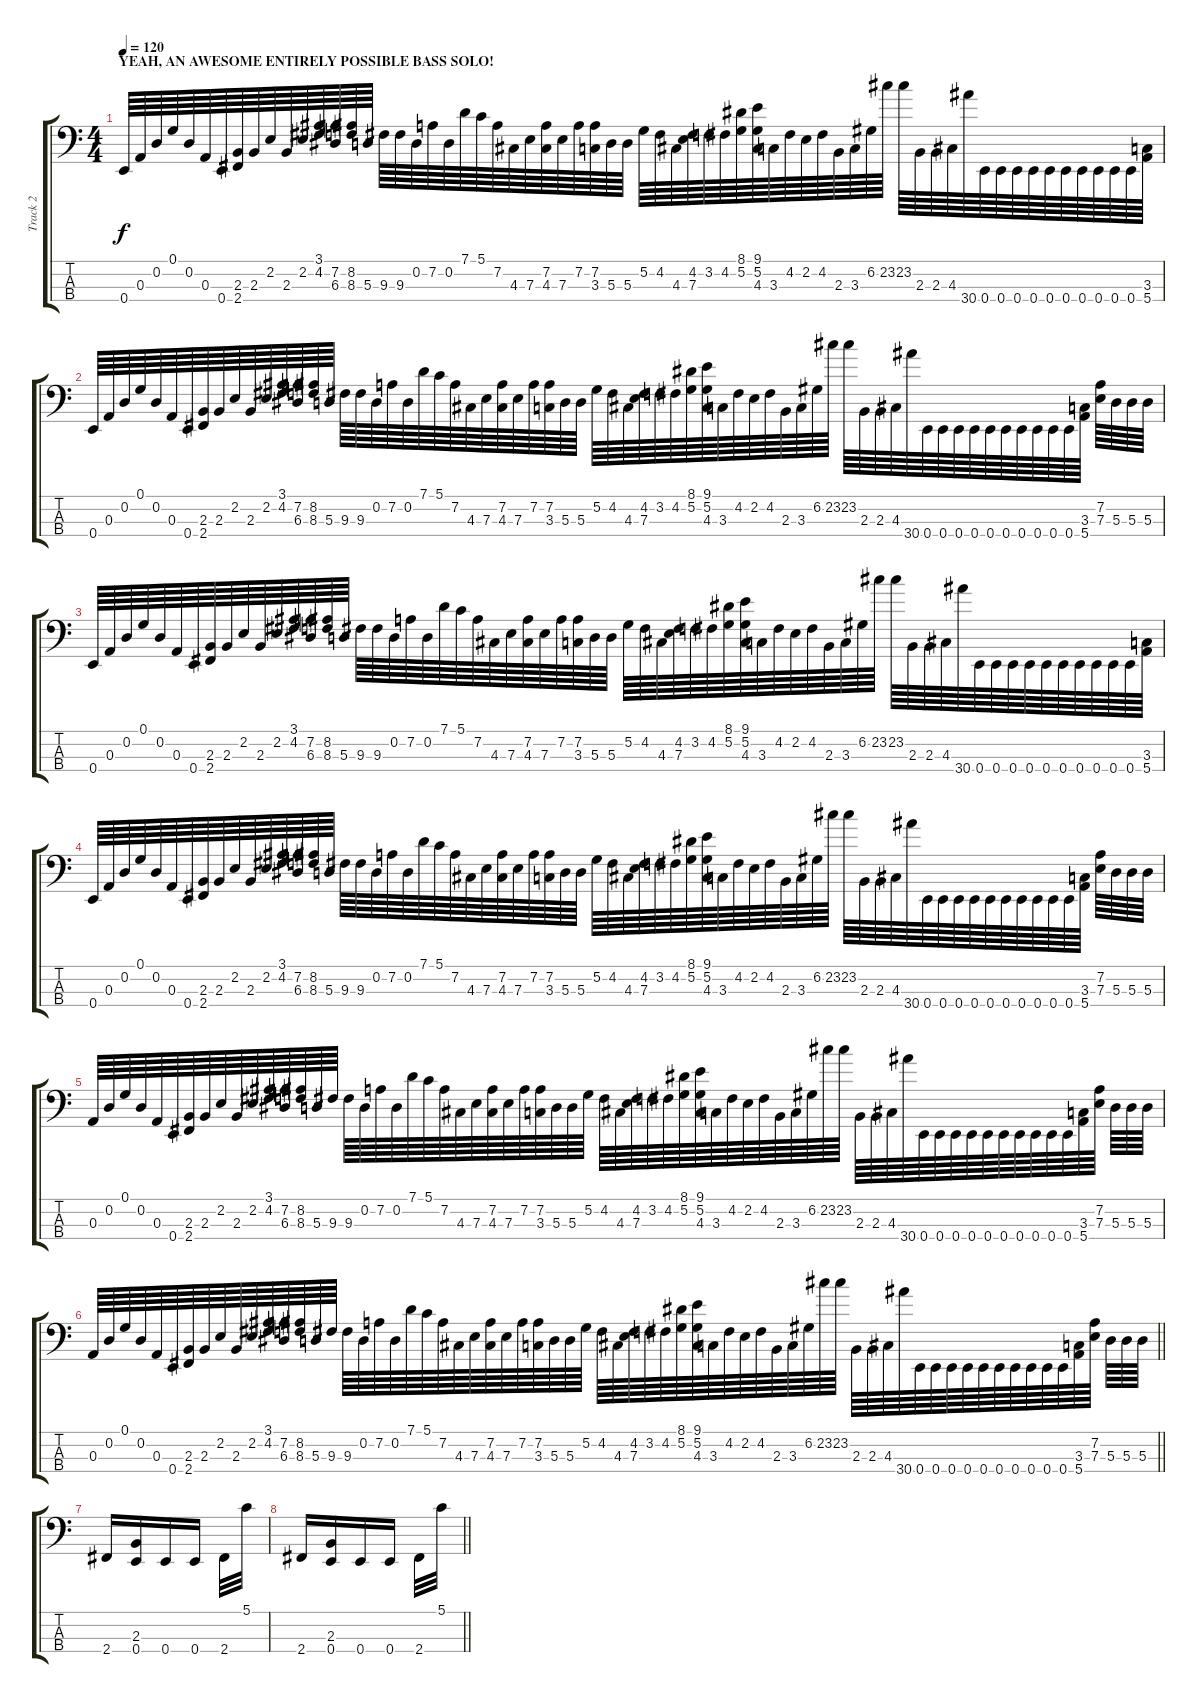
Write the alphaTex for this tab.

\track ("Track 2" "Track 2") {instrument electricbassfinger}
\staff {score tabs}
\tuning (G2 D2 A1 E1) {hide}
\ts (4 4)
\section ("" "YEAH, AN AWESOME ENTIRELY POSSIBLE BASS SOLO!")
\tempo 120
\clef f4
\ks c
0.4.64{dy f} 0.3.64 0.2.64 0.1.64 0.2.64 0.3.64 0.4.64 (2.3 2.4).64 2.3.64 2.2.64 2.3.64 2.2.64 (3.1 4.2).64 (7.2 6.3).64 (8.2 8.3).64 5.3.64 9.3.64 9.3.64 0.2.64 7.2.64 0.2.64 7.1.64 5.1.64 7.2.64 4.3.64 7.3.64 (7.2 4.3).64 7.3.64 7.2.64 (7.2 3.3).64 5.3.64 5.3.64 5.2.64 4.2.64 4.3.64 (4.2 7.3).64 3.2.64 4.2.64 (8.1 5.2).64 (9.1 5.2 4.3).64 3.3.64 4.2.64 2.2.64 4.2.64 2.3.64 3.3.64 6.2.64 23.2.64 23.2.64 2.3.64 2.3.64 4.3.64 30.4.64 0.4.64 0.4.64 0.4.64 0.4.64 0.4.64 0.4.64 0.4.64 0.4.64 0.4.64 0.4.64 (3.3 5.4).64 |
0.4.64 0.3.64 0.2.64 0.1.64 0.2.64 0.3.64 0.4.64 (2.3 2.4).64 2.3.64 2.2.64 2.3.64 2.2.64 (3.1 4.2).64 (7.2 6.3).64 (8.2 8.3).64 5.3.64 9.3.64 9.3.64 0.2.64 7.2.64 0.2.64 7.1.64 5.1.64 7.2.64 4.3.64 7.3.64 (7.2 4.3).64 7.3.64 7.2.64 (7.2 3.3).64 5.3.64 5.3.64 5.2.64 4.2.64 4.3.64 (4.2 7.3).64 3.2.64 4.2.64 (8.1 5.2).64 (9.1 5.2 4.3).64 3.3.64 4.2.64 2.2.64 4.2.64 2.3.64 3.3.64 6.2.64 23.2.64 23.2.64 2.3.64 2.3.64 4.3.64 30.4.64 0.4.64 0.4.64 0.4.64 0.4.64 0.4.64 0.4.64 0.4.64 0.4.64 0.4.64 0.4.64 (3.3 5.4).64 (7.2 7.3).64 5.3.64 5.3.64 5.3.64 |
0.4.64 0.3.64 0.2.64 0.1.64 0.2.64 0.3.64 0.4.64 (2.3 2.4).64 2.3.64 2.2.64 2.3.64 2.2.64 (3.1 4.2).64 (7.2 6.3).64 (8.2 8.3).64 5.3.64 9.3.64 9.3.64 0.2.64 7.2.64 0.2.64 7.1.64 5.1.64 7.2.64 4.3.64 7.3.64 (7.2 4.3).64 7.3.64 7.2.64 (7.2 3.3).64 5.3.64 5.3.64 5.2.64 4.2.64 4.3.64 (4.2 7.3).64 3.2.64 4.2.64 (8.1 5.2).64 (9.1 5.2 4.3).64 3.3.64 4.2.64 2.2.64 4.2.64 2.3.64 3.3.64 6.2.64 23.2.64 23.2.64 2.3.64 2.3.64 4.3.64 30.4.64 0.4.64 0.4.64 0.4.64 0.4.64 0.4.64 0.4.64 0.4.64 0.4.64 0.4.64 0.4.64 (3.3 5.4).64 |
0.4.64 0.3.64 0.2.64 0.1.64 0.2.64 0.3.64 0.4.64 (2.3 2.4).64 2.3.64 2.2.64 2.3.64 2.2.64 (3.1 4.2).64 (7.2 6.3).64 (8.2 8.3).64 5.3.64 9.3.64 9.3.64 0.2.64 7.2.64 0.2.64 7.1.64 5.1.64 7.2.64 4.3.64 7.3.64 (7.2 4.3).64 7.3.64 7.2.64 (7.2 3.3).64 5.3.64 5.3.64 5.2.64 4.2.64 4.3.64 (4.2 7.3).64 3.2.64 4.2.64 (8.1 5.2).64 (9.1 5.2 4.3).64 3.3.64 4.2.64 2.2.64 4.2.64 2.3.64 3.3.64 6.2.64 23.2.64 23.2.64 2.3.64 2.3.64 4.3.64 30.4.64 0.4.64 0.4.64 0.4.64 0.4.64 0.4.64 0.4.64 0.4.64 0.4.64 0.4.64 0.4.64 (3.3 5.4).64 (7.2 7.3).64 5.3.64 5.3.64 5.3.64 |
0.3.64 0.2.64 0.1.64 0.2.64 0.3.64 0.4.64 (2.3 2.4).64 2.3.64 2.2.64 2.3.64 2.2.64 (3.1 4.2).64 (7.2 6.3).64 (8.2 8.3).64 5.3.64 9.3.64 9.3.64 0.2.64 7.2.64 0.2.64 7.1.64 5.1.64 7.2.64 4.3.64 7.3.64 (7.2 4.3).64 7.3.64 7.2.64 (7.2 3.3).64 5.3.64 5.3.64 5.2.64 4.2.64 4.3.64 (4.2 7.3).64 3.2.64 4.2.64 (8.1 5.2).64 (9.1 5.2 4.3).64 3.3.64 4.2.64 2.2.64 4.2.64 2.3.64 3.3.64 6.2.64 23.2.64 23.2.64 2.3.64 2.3.64 4.3.64 30.4.64 0.4.64 0.4.64 0.4.64 0.4.64 0.4.64 0.4.64 0.4.64 0.4.64 0.4.64 0.4.64 (3.3 5.4).64 (7.2 7.3).64 5.3.64 5.3.64 5.3.64 |
\barLineRight lightlight
0.3.64 0.2.64 0.1.64 0.2.64 0.3.64 0.4.64 (2.3 2.4).64 2.3.64 2.2.64 2.3.64 2.2.64 (3.1 4.2).64 (7.2 6.3).64 (8.2 8.3).64 5.3.64 9.3.64 9.3.64 0.2.64 7.2.64 0.2.64 7.1.64 5.1.64 7.2.64 4.3.64 7.3.64 (7.2 4.3).64 7.3.64 7.2.64 (7.2 3.3).64 5.3.64 5.3.64 5.2.64 4.2.64 4.3.64 (4.2 7.3).64 3.2.64 4.2.64 (8.1 5.2).64 (9.1 5.2 4.3).64 3.3.64 4.2.64 2.2.64 4.2.64 2.3.64 3.3.64 6.2.64 23.2.64 23.2.64 2.3.64 2.3.64 4.3.64 30.4.64 0.4.64 0.4.64 0.4.64 0.4.64 0.4.64 0.4.64 0.4.64 0.4.64 0.4.64 0.4.64 (3.3 5.4).64 (7.2 7.3).64 5.3.64 5.3.64 5.3.64 |
2.4.16 (2.3 0.4).16 0.4.16 0.4.16 2.4.32 5.1.32 |
\barLineRight lightlight
2.4.16 (2.3 0.4).16 0.4.16 0.4.16 2.4.32 5.1.32
